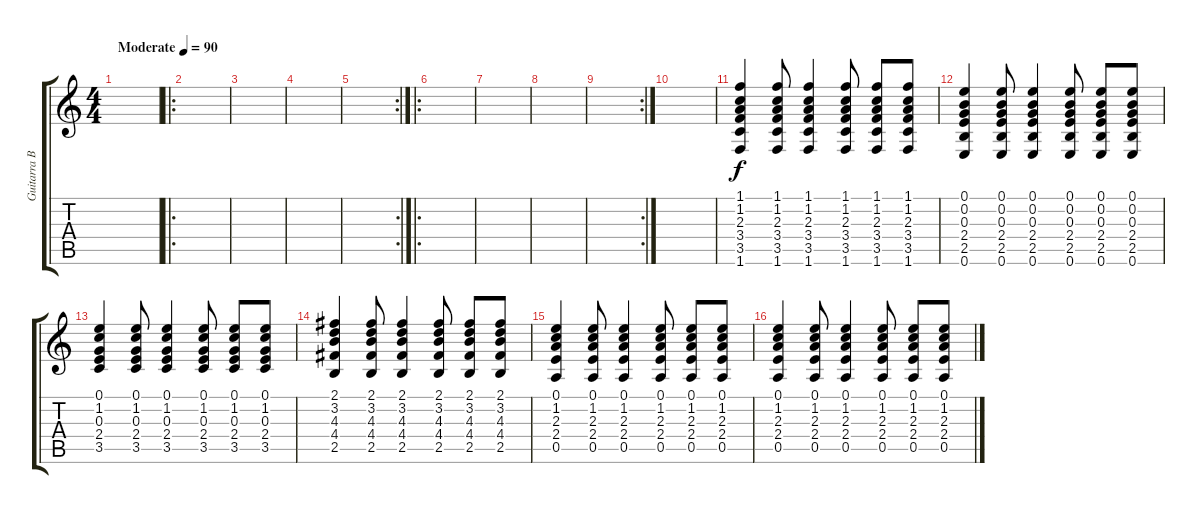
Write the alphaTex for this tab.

\track ("Guitarra Base" "Guitarra B") {instrument electricguitarclean}
\staff {score tabs}
\tuning (E4 B3 G3 D3 A2 E2) {hide}
\ts (4 4)
\tempo (90 "Moderate")
\clef g2
\ks c
|
\ro
|
|
|
\rc 2
|
\ro
|
|
|
\rc 2
|
|
(1.1 1.2 2.3 3.4 3.5 1.6).4 (1.1 1.2 2.3 3.4 3.5 1.6).8 (1.1 1.2 2.3 3.4 3.5 1.6).4 (1.1 1.2 2.3 3.4 3.5 1.6).8 (1.1 1.2 2.3 3.4 3.5 1.6).8 (1.1 1.2 2.3 3.4 3.5 1.6).8 |
(0.1 0.2 0.3 2.4 2.5 0.6).4 (0.1 0.2 0.3 2.4 2.5 0.6).8 (0.1 0.2 0.3 2.4 2.5 0.6).4 (0.1 0.2 0.3 2.4 2.5 0.6).8 (0.1 0.2 0.3 2.4 2.5 0.6).8 (0.1 0.2 0.3 2.4 2.5 0.6).8 |
(0.1 1.2 0.3 2.4 3.5).4 (0.1 1.2 0.3 2.4 3.5).8 (0.1 1.2 0.3 2.4 3.5).4 (0.1 1.2 0.3 2.4 3.5).8 (0.1 1.2 0.3 2.4 3.5).8 (0.1 1.2 0.3 2.4 3.5).8 |
(2.1 3.2 4.3 4.4 2.5).4 (2.1 3.2 4.3 4.4 2.5).8 (2.1 3.2 4.3 4.4 2.5).4 (2.1 3.2 4.3 4.4 2.5).8 (2.1 3.2 4.3 4.4 2.5).8 (2.1 3.2 4.3 4.4 2.5).8 |
(0.1 1.2 2.3 2.4 0.5).4 (0.1 1.2 2.3 2.4 0.5).8 (0.1 1.2 2.3 2.4 0.5).4 (0.1 1.2 2.3 2.4 0.5).8 (0.1 1.2 2.3 2.4 0.5).8 (0.1 1.2 2.3 2.4 0.5).8 |
(0.1 1.2 2.3 2.4 0.5).4 (0.1 1.2 2.3 2.4 0.5).8 (0.1 1.2 2.3 2.4 0.5).4 (0.1 1.2 2.3 2.4 0.5).8 (0.1 1.2 2.3 2.4 0.5).8 (0.1 1.2 2.3 2.4 0.5).8
